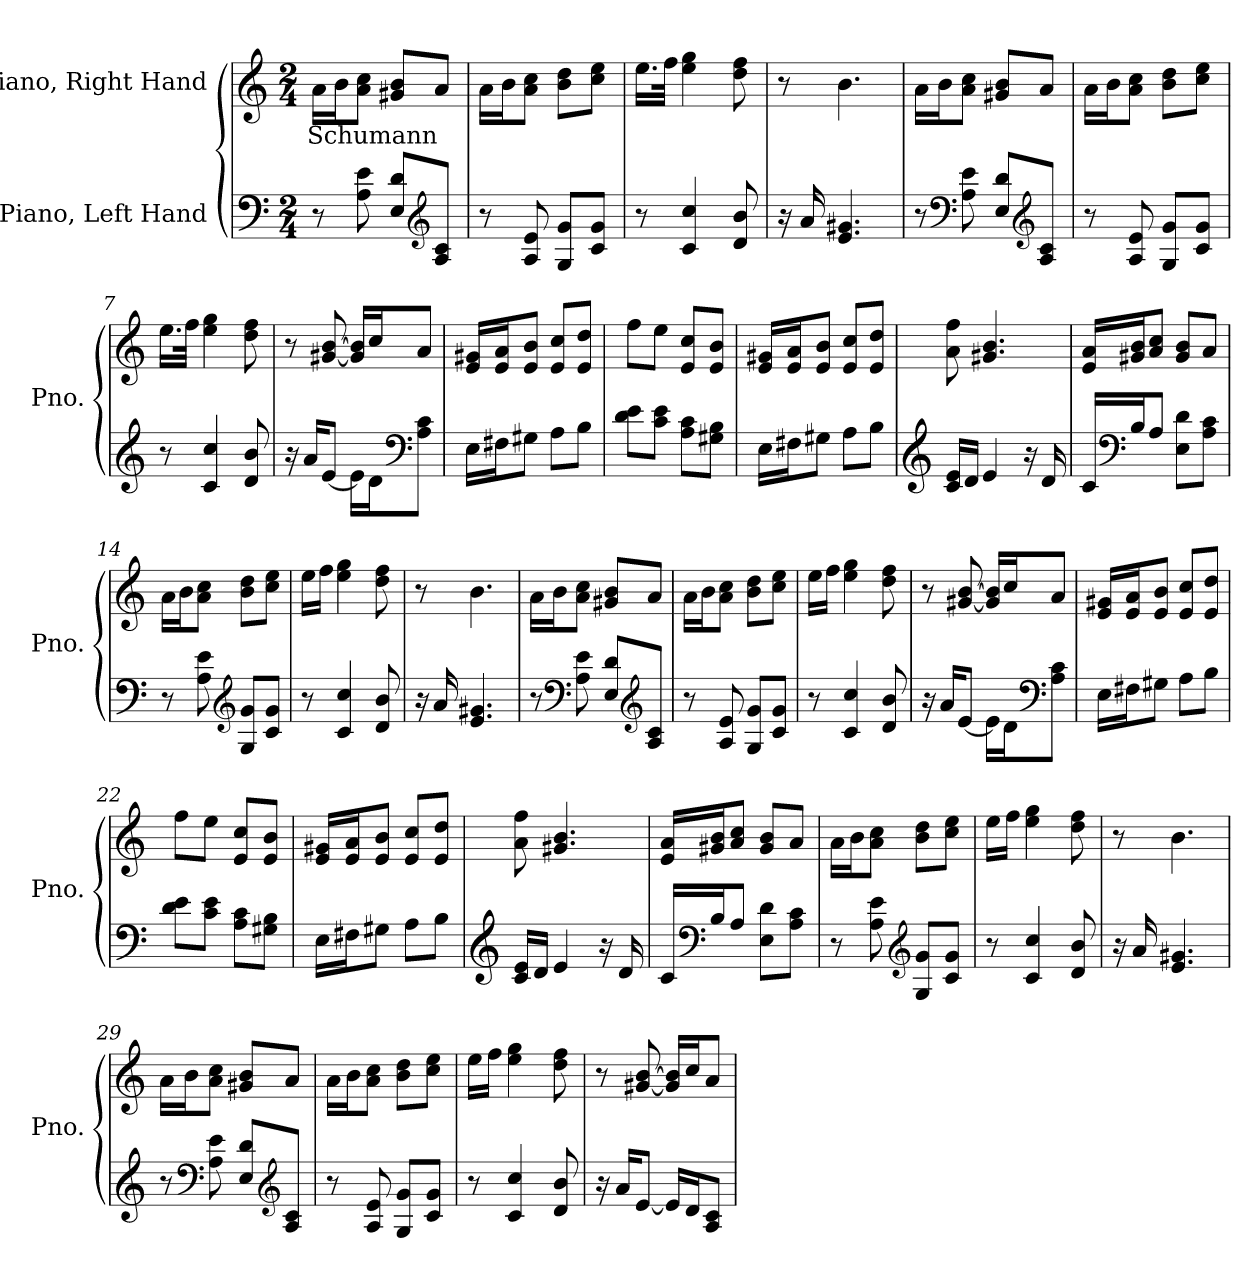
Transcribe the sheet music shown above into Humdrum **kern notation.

**kern	**kern	**text
*part2	*part1	*part1
*staff2	*staff1	*staff1
*I"Piano, Left Hand	*I"Piano, Right Hand	*
*I'Pno.	*I'Pno.	*
*clefF4	*clefG2	*
*k[]	*k[]	*
*M2/4	*M2/4	*
*MM40	*MM40	*
=1	=1	=1
!	!	!LO:LY:b
8r	16a\LL	Schumann
.	16b\J	.
8A\ 8e\	8a\ 8cc\J	.
8E/ 8d/L	8g#X/ 8b/L	.
*clefG2	*	*
8A/ 8c/J	8a/J	.
=2	=2	=2
8r	16a\LL	.
.	16b\J	.
8A/ 8e/	8a\ 8cc\J	.
8G/ 8g/L	8b\ 8dd\L	.
8c/ 8g/J	8cc\ 8ee\J	.
=3	=3	=3
8r	16.ee\LL	.
.	32ff\JJk	.
4c/ 4cc/	4ee\ 4gg\	.
8d/ 8b/	8dd\ 8ff\	.
=4	=4	=4
16r	8r	.
16a/	.	.
4.e/ 4.g#X/	4.b\	.
!!LO:LB:g=z
=5	=5	=5
8r	16a\LL	.
.	16b\J	.
*clefF4	*	*
8A\ 8e\	8a\ 8cc\J	.
8E/ 8d/L	8g#X/ 8b/L	.
*clefG2	*	*
8A/ 8c/J	8a/J	.
=6	=6	=6
8r	16a\LL	.
.	16b\J	.
8A/ 8e/	8a\ 8cc\J	.
8G/ 8g/L	8b\ 8dd\L	.
8c/ 8g/J	8cc\ 8ee\J	.
=7	=7	=7
8r	16.ee\LL	.
.	32ff\JJk	.
4c/ 4cc/	4ee\ 4gg\	.
8d/ 8b/	8dd\ 8ff\	.
=8	=8	=8
16r	8r	.
16a/KL	.	.
[8e/J	[8g#X/ [8b/	.
16e\LL]	16g#/] 16b/]LL	.
16d\J	16cc/J	.
*clefF4	*	*
8A\ 8c\J	8a/J	.
=9	=9	=9
16E\LL	16e/ 16g#X/LL	.
16F#X\J	16e/ 16a/J	.
8G#X\J	8e/ 8b/J	.
8A\L	8e/ 8cc/L	.
8B\J	8e/ 8dd/J	.
!!LO:LB:g=z
=10	=10	=10
8d\ 8e\L	8ff\L	.
8c\ 8e\J	8ee\J	.
8A\ 8c\L	8e/ 8cc/L	.
8G#X\ 8B\J	8e/ 8b/J	.
=11	=11	=11
16E\LL	16e/ 16g#X/LL	.
16F#X\J	16e/ 16a/J	.
8G#X\J	8e/ 8b/J	.
8A\L	8e/ 8cc/L	.
8B\J	8e/ 8dd/J	.
=12	=12	=12
*clefG2	*	*
16c/ 16e/LL	8a\ 8ff\	.
16d/JJ	.	.
4e/	4.g#X/ 4.b/	.
16r	.	.
16d/	.	.
=13	=13	=13
16c/LL	16e/ 16a/LL	.
*clefF4	*	*
16B/J	16g#X/ 16b/J	.
8A/J	8a/ 8cc/J	.
8E\ 8d\L	8g#/ 8b/L	.
8A\ 8c\J	8a/J	.
=14	=14	=14
8r	16a\LL	.
.	16b\J	.
8A\ 8e\	8a\ 8cc\J	.
*clefG2	*	*
8G/ 8g/L	8b\ 8dd\L	.
8c/ 8g/J	8cc\ 8ee\J	.
=15	=15	=15
8r	16ee\LL	.
.	16ff\JJ	.
4c/ 4cc/	4ee\ 4gg\	.
8d/ 8b/	8dd\ 8ff\	.
!!LO:LB:g=z
=16	=16	=16
16r	8r	.
16a/	.	.
4.e/ 4.g#X/	4.b\	.
=17	=17	=17
8r	16a\LL	.
.	16b\J	.
*clefF4	*	*
8A\ 8e\	8a\ 8cc\J	.
8E/ 8d/L	8g#X/ 8b/L	.
*clefG2	*	*
8A/ 8c/J	8a/J	.
=18	=18	=18
8r	16a\LL	.
.	16b\J	.
8A/ 8e/	8a\ 8cc\J	.
8G/ 8g/L	8b\ 8dd\L	.
8c/ 8g/J	8cc\ 8ee\J	.
=19	=19	=19
8r	16ee\LL	.
.	16ff\JJ	.
4c/ 4cc/	4ee\ 4gg\	.
8d/ 8b/	8dd\ 8ff\	.
=20	=20	=20
16r	8r	.
16a/KL	.	.
[8e/J	[8g#X/ [8b/	.
16e\LL]	16g#/] 16b/]LL	.
16d\J	16cc/J	.
*clefF4	*	*
8A\ 8c\J	8a/J	.
!!LO:LB:g=z
=21	=21	=21
16E\LL	16e/ 16g#X/LL	.
16F#X\J	16e/ 16a/J	.
8G#X\J	8e/ 8b/J	.
8A\L	8e/ 8cc/L	.
8B\J	8e/ 8dd/J	.
=22	=22	=22
8d\ 8e\L	8ff\L	.
8c\ 8e\J	8ee\J	.
8A\ 8c\L	8e/ 8cc/L	.
8G#X\ 8B\J	8e/ 8b/J	.
=23	=23	=23
16E\LL	16e/ 16g#X/LL	.
16F#X\J	16e/ 16a/J	.
8G#X\J	8e/ 8b/J	.
8A\L	8e/ 8cc/L	.
8B\J	8e/ 8dd/J	.
=24	=24	=24
*clefG2	*	*
16c/ 16e/LL	8a\ 8ff\	.
16d/JJ	.	.
4e/	4.g#X/ 4.b/	.
16r	.	.
16d/	.	.
=25	=25	=25
16c/LL	16e/ 16a/LL	.
*clefF4	*	*
16B/J	16g#X/ 16b/J	.
8A/J	8a/ 8cc/J	.
8E\ 8d\L	8g#/ 8b/L	.
8A\ 8c\J	8a/J	.
!!LO:LB:g=z
=26	=26	=26
8r	16a\LL	.
.	16b\J	.
8A\ 8e\	8a\ 8cc\J	.
*clefG2	*	*
8G/ 8g/L	8b\ 8dd\L	.
8c/ 8g/J	8cc\ 8ee\J	.
=27	=27	=27
8r	16ee\LL	.
.	16ff\JJ	.
4c/ 4cc/	4ee\ 4gg\	.
8d/ 8b/	8dd\ 8ff\	.
=28	=28	=28
16r	8r	.
16a/	.	.
4.e/ 4.g#X/	4.b\	.
=29	=29	=29
8r	16a\LL	.
.	16b\J	.
*clefF4	*	*
8A\ 8e\	8a\ 8cc\J	.
8E/ 8d/L	8g#X/ 8b/L	.
*clefG2	*	*
8A/ 8c/J	8a/J	.
=30	=30	=30
8r	16a\LL	.
.	16b\J	.
8A/ 8e/	8a\ 8cc\J	.
8G/ 8g/L	8b\ 8dd\L	.
8c/ 8g/J	8cc\ 8ee\J	.
=31	=31	=31
8r	16ee\LL	.
.	16ff\JJ	.
4c/ 4cc/	4ee\ 4gg\	.
8d/ 8b/	8dd\ 8ff\	.
!!LO:PB:g=z
=32	=32	=32
16r	8r	.
16a/KL	.	.
[8e/J	[8g#X/ [8b/	.
16e/LL]	16g#/] 16b/]LL	.
16d/J	16cc/J	.
8A/ 8c/J	8a/J	.
=	=	=
*-	*-	*-
